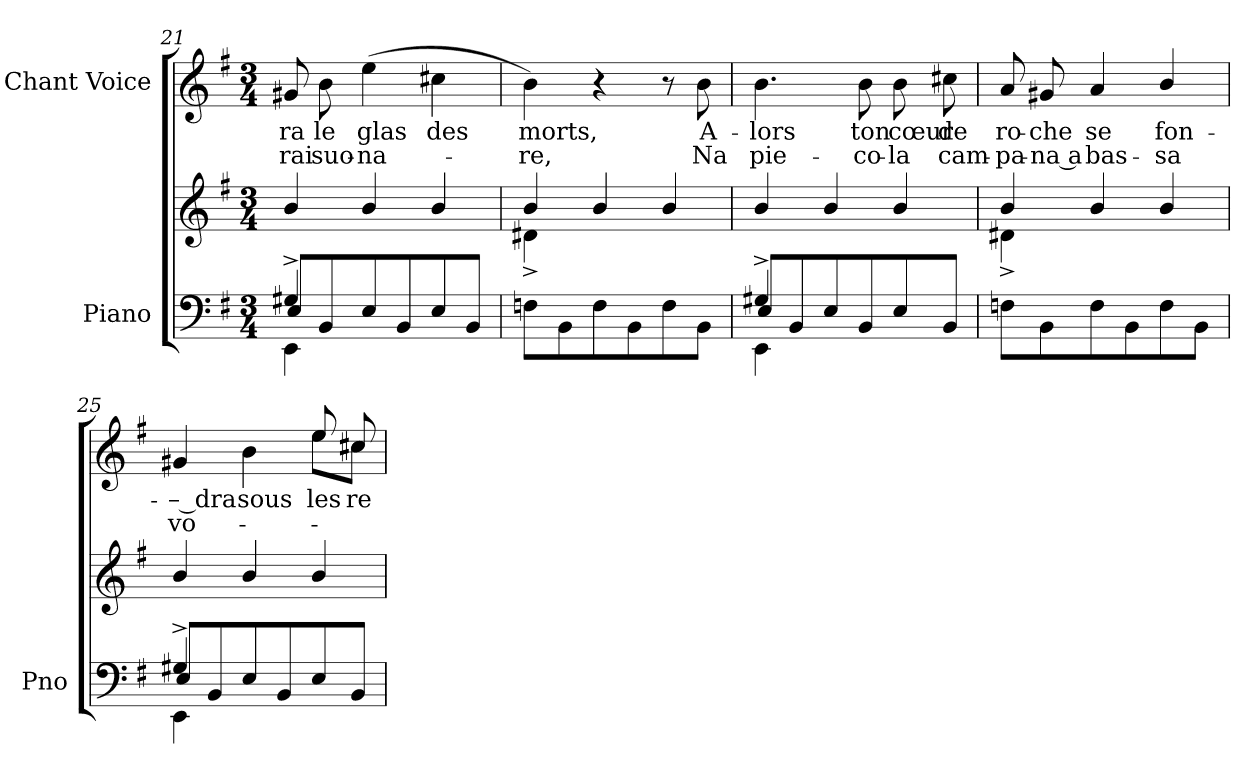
**kern	**kern	**kern	**text	**text
*part2	*part2	*part1	*part1	*part1
*staff3	*staff2	*staff1	*staff1	*staff1
*I"Piano	*	*I"Chant Voice	*	*
*I'Pno	*	*	*	*
*clefF4	*clefG2	*clefG2	*	*
*k[f#]	*k[f#]	*k[f#]	*	*
*M3/4	*M3/4	*M3/4	*	*
=21	=21	=21	=21	=21
*^	*	*	*	*
*	*^	*	*	*	*
!	!	!	!	!	!LO:LY:b	!LO:LY:b
4G#X^/	8E/L	4EE\	4b/	8g#X/	-ra	-rai
!	!	!	!	!	!LO:LY:b	!LO:LY:b
.	8BB/	.	.	8b\	le	suo-
!	!	!	!	!	!LO:LY:b	!LO:LY:b
2ryy	8E/	2ryy	4b/	(>4ee\	glas	-na-
.	8BB/	.	.	.	.	.
!	!	!	!	!	!LO:LY:b	!
.	8E/	.	4b/	4cc#X\	des	.
.	8BB/J	.	.	.	.	.
*	*v	*v	*	*	*	*
=22	=22	=22	=22	=22	=22
*	*	*^	*	*	*
!	!	!	!	!	!LO:LY:b	!LO:LY:b
*v	*v	*	*	*	*	*
8Fn\L	4b/	4d#X^\	4b\)	morts,	-re,
8BB\	.	.	.	.	.
8F\	4b/	2ryy	4r	.	.
8BB\	.	.	.	.	.
8F\	4b/	.	8r	.	.
!	!	!	!	!LO:LY:b	!LO:LY:b
8BB\J	.	.	8b\	A-	Na
*	*v	*v	*	*	*
=23	=23	=23	=23	=23
*^	*	*	*	*
*	*^	*	*	*	*
!	!	!	!	!	!LO:LY:b	!LO:LY:b
4G#X^/	8E/L	4EE\	4b/	4.b\	-lors	pie-
.	8BB/	.	.	.	.	.
2ryy	8E/	2ryy	4b/	.	.	.
!	!	!	!	!	!LO:LY:b	!LO:LY:b
.	8BB/	.	.	8b\	ton	-co-
!	!	!	!	!	!LO:LY:b	!LO:LY:b
.	8E/	.	4b/	8b\	cœur	-la
!	!	!	!	!	!LO:LY:b	!LO:LY:b
.	8BB/J	.	.	8cc#X\	de	cam-
*	*v	*v	*	*	*	*
=24	=24	=24	=24	=24	=24
*	*	*^	*	*	*
!	!	!	!	!	!LO:LY:b	!LO:LY:b
*v	*v	*	*	*	*	*
8Fn\L	4b/	4d#X^\	8a/	ro-	-pa-
!	!	!	!	!LO:LY:b	!LO:LY:b
8BB\	.	.	8g#X/	-che	-na a
!	!	!	!	!LO:LY:b	!LO:LY:b
8F\	4b/	2ryy	4a/	se	bas-
8BB\	.	.	.	.	.
!	!	!	!	!LO:LY:b	!LO:LY:b
8F\	4b/	.	4b/	fon-	-sa
8BB\J	.	.	.	.	.
*	*v	*v	*	*	*
!!LO:PB:g=z
=25	=25	=25	=25	=25
*^	*	*	*	*
*	*^	*	*	*	*
!	!	!	!	!	!LO:LY:b	!LO:LY:b
*	*	*	*	*^	*	*
4G#X^/	8E/L	4EE\	4b/	4g#X/	2ryy	-– dra	vo-
.	8BB/	.	.	.	.	.	.
!	!	!	!	!	!	!LO:LY:b	!
2ryy	8E/	2ryy	4b/	4b\	.	sous	.
.	8BB/	.	.	.	.	.	.
!	!	!	!	!	!	!LO:LY:b	!
.	8E/	.	4b/	8ee/	8ee\L	les	.
!	!	!	!	!	!	!LO:LY:b	!
.	8BB/J	.	.	8cc#X/	8cc#\J	re-	.
*v	*v	*v	*	*v	*v	*	*
=	=	=	=	=
*-	*-	*-	*-	*-
